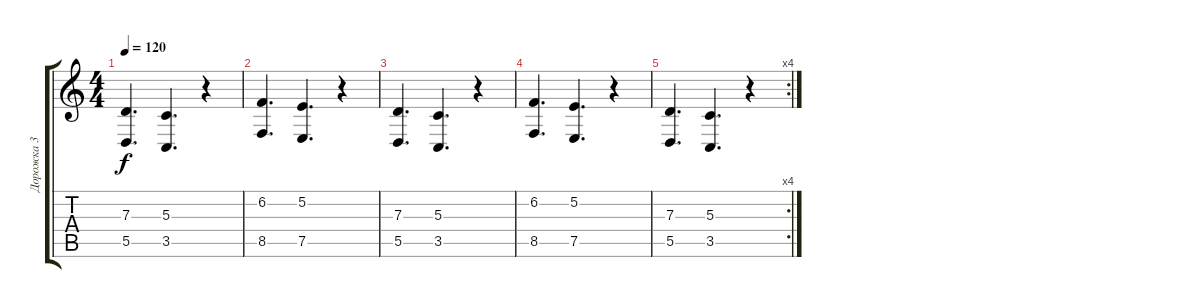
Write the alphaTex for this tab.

\track ("Дорожка 3" "Дорожка 3") {instrument electricgrandpiano}
\staff {score tabs}
\tuning (E4 B3 G3 D3 A2 E2) {hide}
\ts (4 4)
\tempo 120
\clef g2
\ks c
(7.3 5.5).4{d dy f} (5.3 3.5).4{d} r.4 |
(6.2 8.5).4{d} (5.2 7.5).4{d} r.4 |
(7.3 5.5).4{d} (5.3 3.5).4{d} r.4 |
(6.2 8.5).4{d} (5.2 7.5).4{d} r.4 |
\rc 4
(7.3 5.5).4{d} (5.3 3.5).4{d} r.4
